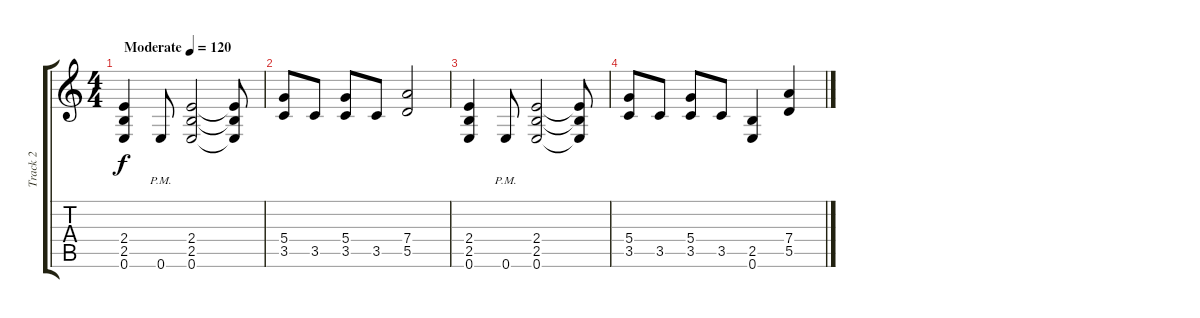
\track ("Track 2" "Track 2") {instrument distortionguitar}
\staff {score tabs}
\tuning (E4 B3 G3 D3 A2 E2) {hide}
\ts (4 4)
\tempo (120 "Moderate")
\clef g2
\ks c
(2.4 2.5 0.6).4{dy f instrument distortionguitar} 0.6{pm}.8 (2.4 2.5 0.6).2 (2.4{t} 2.5{t} 0.6{t}).8 |
(5.4 3.5).8 3.5.8 (5.4 3.5).8 3.5.8 (7.4 5.5).2 |
(2.4 2.5 0.6).4 0.6{pm}.8 (2.4 2.5 0.6).2 (2.4{t} 2.5{t} 0.6{t}).8 |
(5.4 3.5).8 3.5.8 (5.4 3.5).8 3.5.8 (2.5 0.6).4 (7.4 5.5).4
